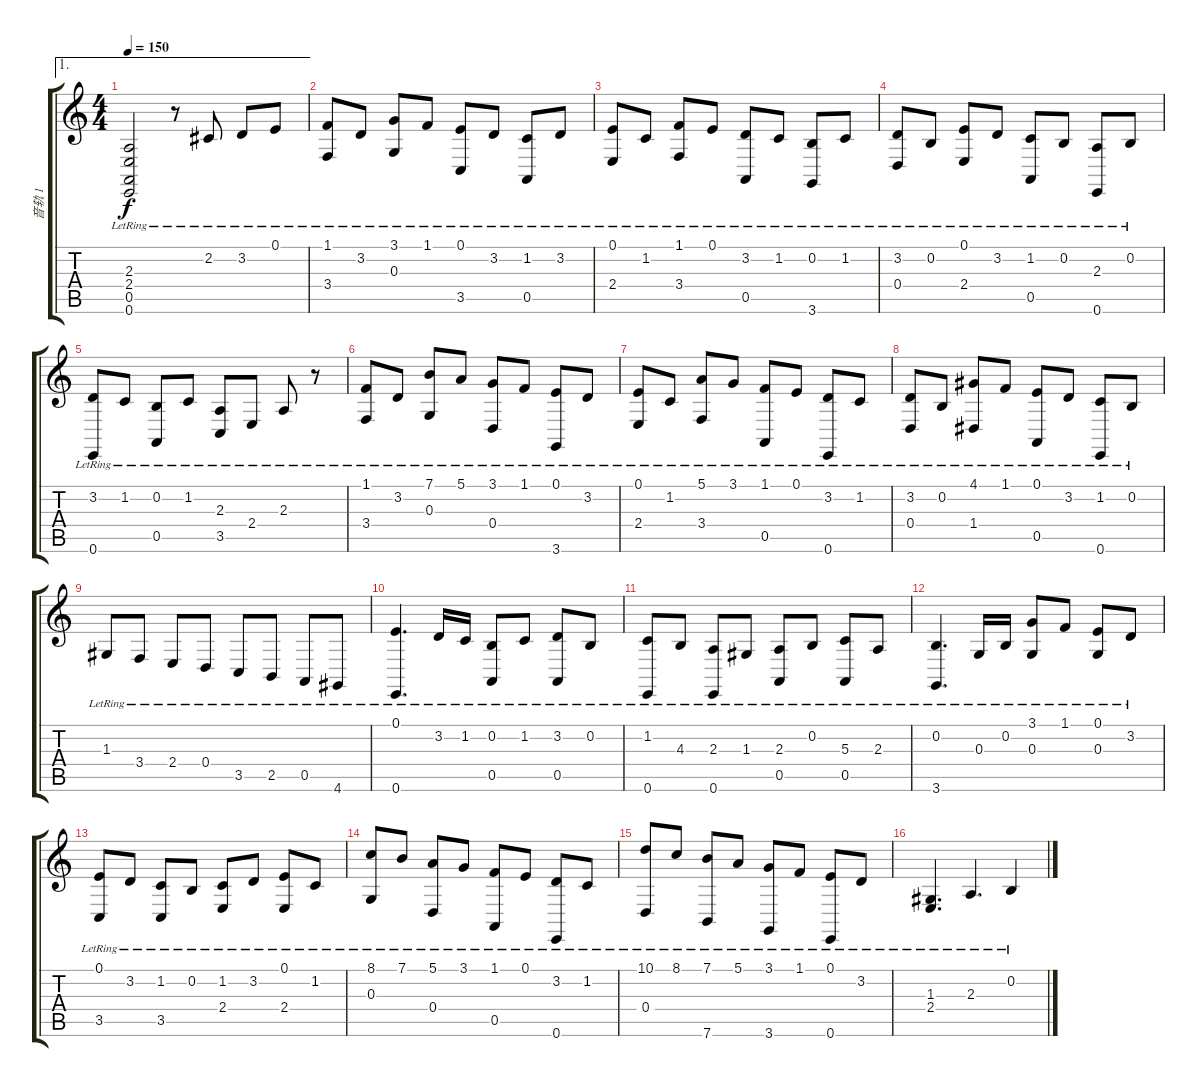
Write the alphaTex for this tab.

\track ("音轨 1" "音轨 1") {instrument acousticgrandpiano bank 7}
\staff {score tabs}
\tuning (E4 B3 G3 D3 A2 E2) {hide}
\ae 1
\ts (4 4)
\tempo 150
\clef g2
\ks c
(2.3{lr} 2.4{lr} 0.5{lr} 0.6{lr}).2{dy f} r.8 2.2{lr}.8 3.2{lr}.8 0.1{lr}.8 |
(1.1{lr} 3.4{lr}).8 3.2{lr}.8 (3.1{lr} 0.3{lr}).8 1.1{lr}.8 (0.1{lr} 3.5{lr}).8 3.2{lr}.8 (1.2{lr} 0.5{lr}).8 3.2{lr}.8 |
(0.1{lr} 2.4{lr}).8 1.2{lr}.8 (1.1{lr} 3.4{lr}).8 0.1{lr}.8 (3.2{lr} 0.5{lr}).8 1.2{lr}.8 (0.2{lr} 3.6{lr}).8 1.2{lr}.8 |
(3.2{lr} 0.4{lr}).8 0.2{lr}.8 (0.1{lr} 2.4{lr}).8 3.2{lr}.8 (1.2{lr} 0.5{lr}).8 0.2{lr}.8 (2.3{lr} 0.6{lr}).8 0.2{lr}.8 |
(3.2{lr} 0.6{lr}).8 1.2{lr}.8 (0.2{lr} 0.5{lr}).8 1.2{lr}.8 (2.3{lr} 3.5{lr}).8 2.4{lr}.8 2.3{lr}.8 r.8 |
(1.1{lr} 3.4{lr}).8 3.2{lr}.8 (7.1{lr} 0.3{lr}).8 5.1{lr}.8 (3.1{lr} 0.4{lr}).8 1.1{lr}.8 (0.1{lr} 3.6{lr}).8 3.2{lr}.8 |
(0.1{lr} 2.4{lr}).8 1.2{lr}.8 (5.1{lr} 3.4{lr}).8 3.1{lr}.8 (1.1{lr} 0.5{lr}).8 0.1{lr}.8 (3.2{lr} 0.6{lr}).8 1.2{lr}.8 |
(3.2{lr} 0.4{lr}).8 0.2{lr}.8 (4.1{lr} 1.4{lr}).8 1.1{lr}.8 (0.1{lr} 0.5{lr}).8 3.2{lr}.8 (1.2{lr} 0.6{lr}).8 0.2{lr}.8 |
1.3{lr}.8 3.4{lr}.8 2.4{lr}.8 0.4{lr}.8 3.5{lr}.8 2.5{lr}.8 0.5{lr}.8 4.6{lr}.8 |
(0.1{lr} 0.6{lr}).4{d} 3.2{lr}.16 1.2{lr}.16 (0.2{lr} 0.5{lr}).8 1.2{lr}.8 (3.2{lr} 0.5{lr}).8 0.2{lr}.8 |
(1.2{lr} 0.6{lr}).8 4.3{lr}.8 (2.3{lr} 0.6{lr}).8 1.3{lr}.8 (2.3{lr} 0.5{lr}).8 0.2{lr}.8 (5.3{lr} 0.5{lr}).8 2.3{lr}.8 |
(0.2{lr} 3.6{lr}).4{d} 0.3{lr}.16 0.2{lr}.16 (3.1{lr} 0.3{lr}).8 1.1{lr}.8 (0.1{lr} 0.3{lr}).8 3.2{lr}.8 |
(0.1{lr} 3.5{lr}).8 3.2{lr}.8 (1.2{lr} 3.5{lr}).8 0.2{lr}.8 (1.2{lr} 2.4{lr}).8 3.2{lr}.8 (0.1{lr} 2.4{lr}).8 1.2{lr}.8 |
(8.1{lr} 0.3{lr}).8 7.1{lr}.8 (5.1{lr} 0.4{lr}).8 3.1{lr}.8 (1.1{lr} 0.5{lr}).8 0.1{lr}.8 (3.2{lr} 0.6{lr}).8 1.2{lr}.8 |
(10.1{lr} 0.4{lr}).8 8.1{lr}.8 (7.1{lr} 7.6{lr}).8 5.1{lr}.8 (3.1{lr} 3.6{lr}).8 1.1{lr}.8 (0.1{lr} 0.6{lr}).8 3.2{lr}.8 |
(1.3{lr} 2.4{lr}).4{d} 2.3{lr}.4{d} 0.2{lr}.4
